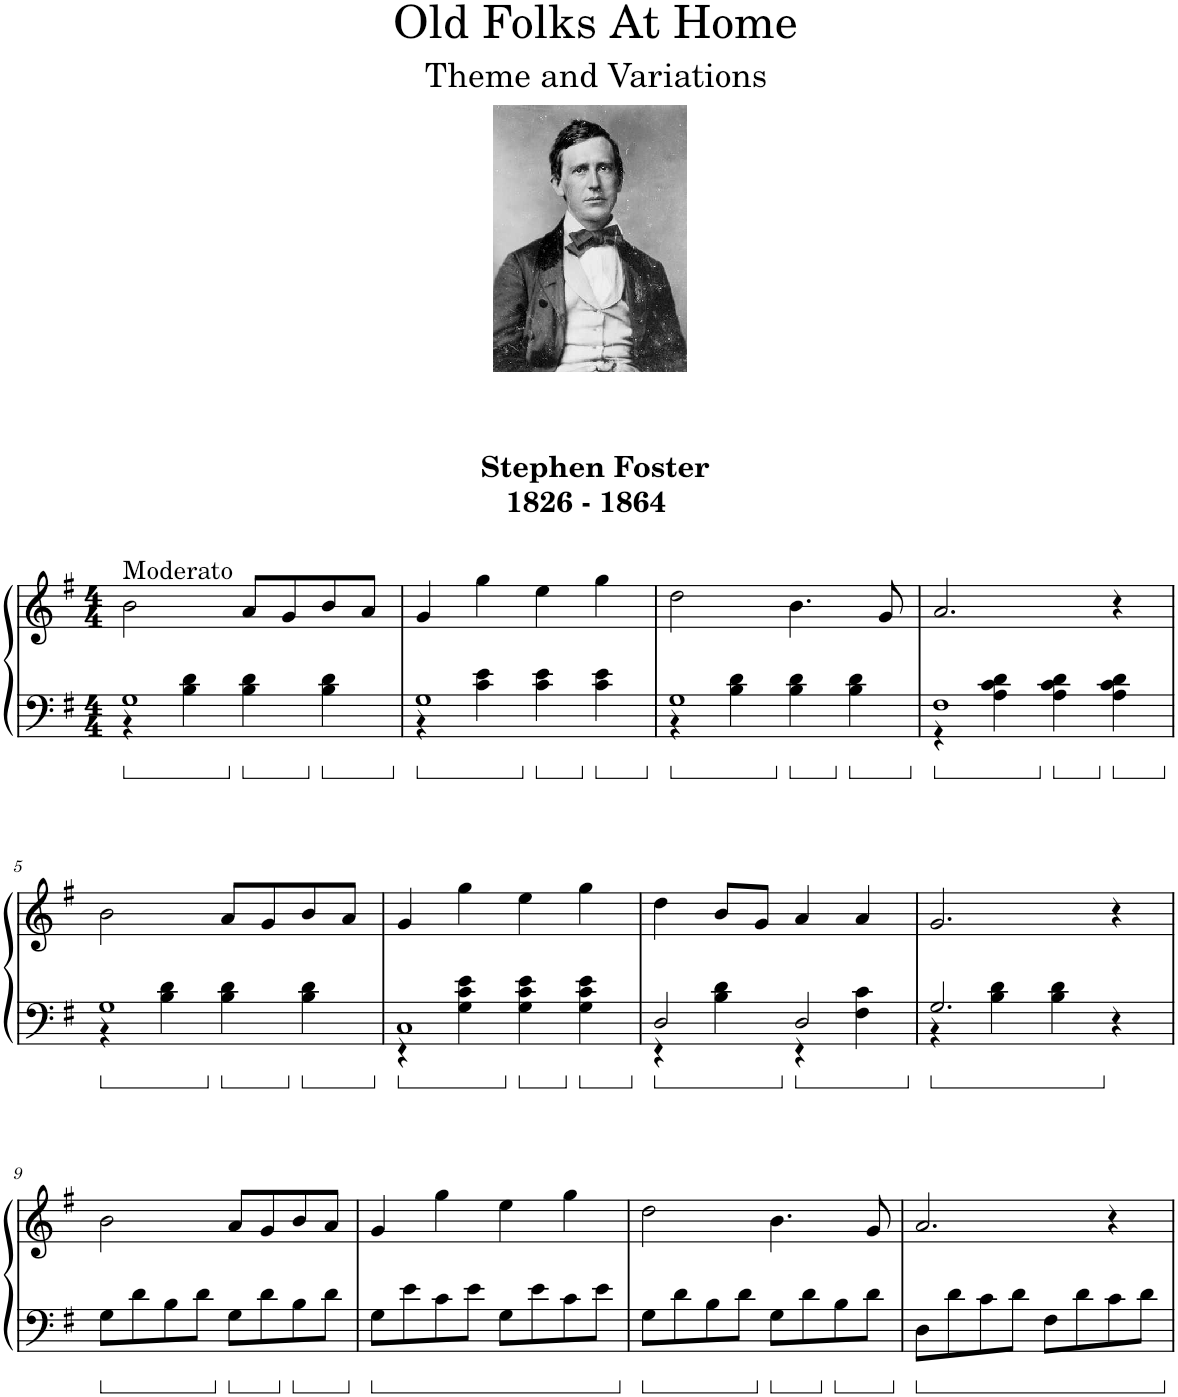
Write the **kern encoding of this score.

**kern	**kern
*part1	*part1
*staff2	*staff1
*I"Piano	*
*I'Pno.	*
*clefF4	*clefG2
*k[f#]	*k[f#]
*M4/4	*M4/4
=1	=1
*^	*
!	!	!LO:TX:a:t=Moderato
1G	4r	2b\
.	4B\ 4d\	.
.	4B\ 4d\	8a/L
.	.	8g/
.	4B\ 4d\	8b/
.	.	8a/J
=2	=2	=2
1G	4r	4g/
.	4c\ 4e\	4gg\
.	4c\ 4e\	4ee\
.	4c\ 4e\	4gg\
=3	=3	=3
1G	4r	2dd\
.	4B\ 4d\	.
.	4B\ 4d\	4.b\
.	4B\ 4d\	.
.	.	8g/
=4	=4	=4
1F#	4r	2.a/
.	4A\ 4c\ 4d\	.
.	4A\ 4c\ 4d\	.
.	4A\ 4c\ 4d\	4r
!!LO:LB:g=z
=5	=5	=5
1G	4r	2b\
.	4B\ 4d\	.
.	4B\ 4d\	8a/L
.	.	8g/
.	4B\ 4d\	8b/
.	.	8a/J
=6	=6	=6
1C	4r	4g/
.	4G\ 4c\ 4e\	4gg\
.	4G\ 4c\ 4e\	4ee\
.	4G\ 4c\ 4e\	4gg\
=7	=7	=7
2D/	4r	4dd\
.	4B\ 4d\	8b/L
.	.	8g/J
2D/	4r	4a/
.	4F#\ 4c\	4a/
=8	=8	=8
2.G/	4r	2.g/
.	4B\ 4d\	.
.	4B\ 4d\	.
4r	4ryy	4r
*v	*v	*
!!LO:LB:g=z
=9	=9
8G\L	2b\
8d\	.
8B\	.
8d\J	.
8G\L	8a/L
8d\	8g/
8B\	8b/
8d\J	8a/J
=10	=10
8G\L	4g/
8e\	.
8c\	4gg\
8e\J	.
8G\L	4ee\
8e\	.
8c\	4gg\
8e\J	.
=11	=11
8G\L	2dd\
8d\	.
8B\	.
8d\J	.
8G\L	4.b\
8d\	.
8B\	.
8d\J	8g/
=12	=12
8D\L	2.a/
8d\	.
8c\	.
8d\J	.
8F#\L	.
8d\	.
8c\	4r
8d\J	.
=	=
*-	*-
